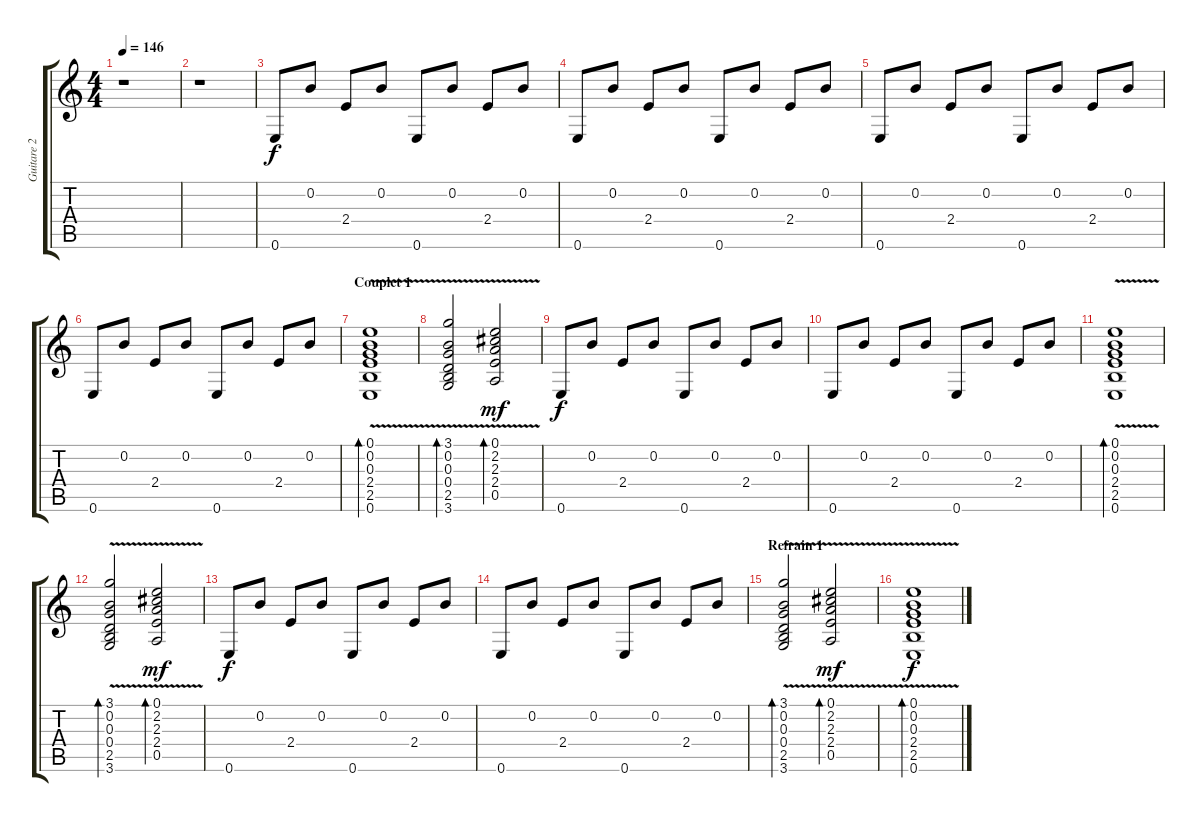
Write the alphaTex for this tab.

\track ("Guitare 2 (Chorus)" "Guitare 2 ") {instrument electricguitarclean}
\staff {score tabs}
\tuning (E4 B3 G3 D3 A2 E2) {hide}
\ts (4 4)
\tempo 146
\clef g2
\ks c
r.1{dy f instrument electricguitarclean} |
r.1 |
0.6.8 0.2.8 2.4.8 0.2.8 0.6.8 0.2.8 2.4.8 0.2.8 |
0.6.8 0.2.8 2.4.8 0.2.8 0.6.8 0.2.8 2.4.8 0.2.8 |
0.6.8 0.2.8 2.4.8 0.2.8 0.6.8 0.2.8 2.4.8 0.2.8 |
0.6.8 0.2.8 2.4.8 0.2.8 0.6.8 0.2.8 2.4.8 0.2.8 |
\section ("" "Couplet 1")
(0.1{v} 0.2 0.3 2.4{v} 2.5 0.6{v}).1{bd 60} |
(3.1{v} 0.2 0.3 0.4 2.5 3.6{v}).2{bd 60} (0.1 2.2 2.3{v} 2.4 0.5).2{bd 60 dy mf} |
0.6.8{dy f} 0.2.8 2.4.8 0.2.8 0.6.8 0.2.8 2.4.8 0.2.8 |
0.6.8 0.2.8 2.4.8 0.2.8 0.6.8 0.2.8 2.4.8 0.2.8 |
(0.1{v} 0.2 0.3 2.4{v} 2.5 0.6{v}).1{bd 60} |
(3.1{v} 0.2 0.3 0.4 2.5 3.6{v}).2{bd 60} (0.1 2.2 2.3{v} 2.4 0.5).2{bd 60 dy mf} |
0.6.8{dy f} 0.2.8 2.4.8 0.2.8 0.6.8 0.2.8 2.4.8 0.2.8 |
0.6.8 0.2.8 2.4.8 0.2.8 0.6.8 0.2.8 2.4.8 0.2.8 |
\section ("" "Refrain 1")
(3.1{v} 0.2 0.3 0.4 2.5 3.6{v}).2{bd 60} (0.1 2.2 2.3{v} 2.4 0.5).2{bd 60 dy mf} |
(0.1{v} 0.2 0.3 2.4{v} 2.5 0.6{v}).1{bd 60 dy f}
